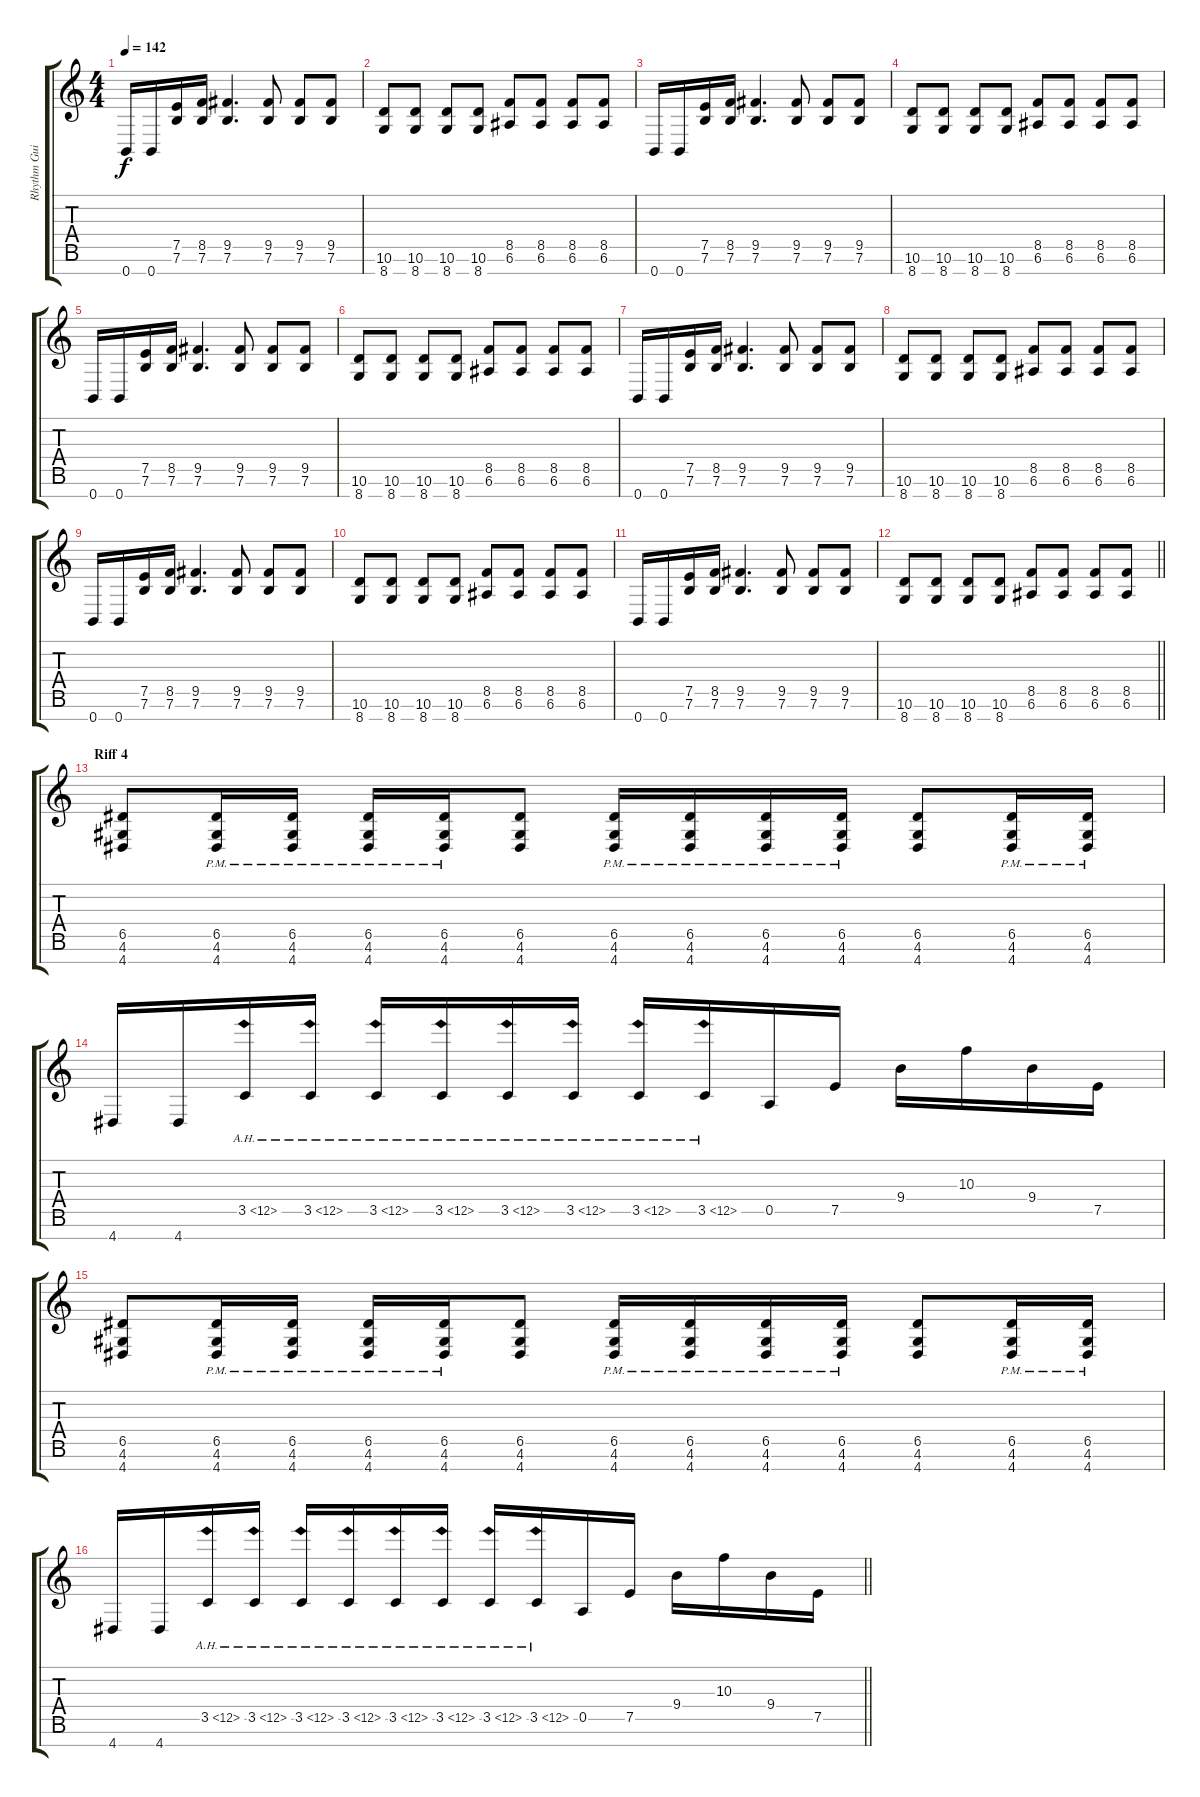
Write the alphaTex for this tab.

\track ("Rhythm Guitar 2" "Rhythm Gui") {instrument overdrivenguitar}
\staff {score tabs}
\tuning (E4 B3 G3 D3 A2 E2 B1) {hide}
\ts (4 4)
\tempo 142
\clef g2
\ks c
0.7.16{dy f} 0.7.16 (7.5 7.6).16 (8.5 7.6).16 (9.5 7.6).4{d} (9.5 7.6).8 (9.5 7.6).8 (9.5 7.6).8 |
(10.6 8.7).8 (10.6 8.7).8 (10.6 8.7).8 (10.6 8.7).8 (8.5 6.6).8 (8.5 6.6).8 (8.5 6.6).8 (8.5 6.6).8 |
0.7.16 0.7.16 (7.5 7.6).16 (8.5 7.6).16 (9.5 7.6).4{d} (9.5 7.6).8 (9.5 7.6).8 (9.5 7.6).8 |
(10.6 8.7).8 (10.6 8.7).8 (10.6 8.7).8 (10.6 8.7).8 (8.5 6.6).8 (8.5 6.6).8 (8.5 6.6).8 (8.5 6.6).8 |
0.7.16 0.7.16 (7.5 7.6).16 (8.5 7.6).16 (9.5 7.6).4{d} (9.5 7.6).8 (9.5 7.6).8 (9.5 7.6).8 |
(10.6 8.7).8 (10.6 8.7).8 (10.6 8.7).8 (10.6 8.7).8 (8.5 6.6).8 (8.5 6.6).8 (8.5 6.6).8 (8.5 6.6).8 |
0.7.16 0.7.16 (7.5 7.6).16 (8.5 7.6).16 (9.5 7.6).4{d} (9.5 7.6).8 (9.5 7.6).8 (9.5 7.6).8 |
(10.6 8.7).8 (10.6 8.7).8 (10.6 8.7).8 (10.6 8.7).8 (8.5 6.6).8 (8.5 6.6).8 (8.5 6.6).8 (8.5 6.6).8 |
0.7.16 0.7.16 (7.5 7.6).16 (8.5 7.6).16 (9.5 7.6).4{d} (9.5 7.6).8 (9.5 7.6).8 (9.5 7.6).8 |
(10.6 8.7).8 (10.6 8.7).8 (10.6 8.7).8 (10.6 8.7).8 (8.5 6.6).8 (8.5 6.6).8 (8.5 6.6).8 (8.5 6.6).8 |
0.7.16 0.7.16 (7.5 7.6).16 (8.5 7.6).16 (9.5 7.6).4{d} (9.5 7.6).8 (9.5 7.6).8 (9.5 7.6).8 |
\barLineRight lightlight
(10.6 8.7).8 (10.6 8.7).8 (10.6 8.7).8 (10.6 8.7).8 (8.5 6.6).8 (8.5 6.6).8 (8.5 6.6).8 (8.5 6.6).8 |
\section ("" "Riff 4")
(6.5 4.6 4.7).8 (6.5{pm} 4.6{pm} 4.7{pm}).16 (6.5{pm} 4.6{pm} 4.7{pm}).16 (6.5{pm} 4.6{pm} 4.7{pm}).16 (6.5{pm} 4.6{pm} 4.7{pm}).16 (6.5 4.6 4.7).8 (6.5{pm} 4.6{pm} 4.7{pm}).16 (6.5{pm} 4.6{pm} 4.7{pm}).16 (6.5{pm} 4.6{pm} 4.7{pm}).16 (6.5{pm} 4.6{pm} 4.7{pm}).16 (6.5 4.6 4.7).8 (6.5{pm} 4.6{pm} 4.7{pm}).16 (6.5{pm} 4.6{pm} 4.7{pm}).16 |
4.7.16 4.7.16 3.5{ah 9}.16 3.5{ah 9}.16 3.5{ah 9}.16 3.5{ah 9}.16 3.5{ah 9}.16 3.5{ah 9}.16 3.5{ah 9}.16 3.5{ah 9}.16 0.5.16 7.5.16 9.4.16 10.3.16 9.4.16 7.5.16 |
(6.5 4.6 4.7).8 (6.5{pm} 4.6{pm} 4.7{pm}).16 (6.5{pm} 4.6{pm} 4.7{pm}).16 (6.5{pm} 4.6{pm} 4.7{pm}).16 (6.5{pm} 4.6{pm} 4.7{pm}).16 (6.5 4.6 4.7).8 (6.5{pm} 4.6{pm} 4.7{pm}).16 (6.5{pm} 4.6{pm} 4.7{pm}).16 (6.5{pm} 4.6{pm} 4.7{pm}).16 (6.5{pm} 4.6{pm} 4.7{pm}).16 (6.5 4.6 4.7).8 (6.5{pm} 4.6{pm} 4.7{pm}).16 (6.5{pm} 4.6{pm} 4.7{pm}).16 |
\barLineRight lightlight
4.7.16 4.7.16 3.5{ah 9}.16 3.5{ah 9}.16 3.5{ah 9}.16 3.5{ah 9}.16 3.5{ah 9}.16 3.5{ah 9}.16 3.5{ah 9}.16 3.5{ah 9}.16 0.5.16 7.5.16 9.4.16 10.3.16 9.4.16 7.5.16
